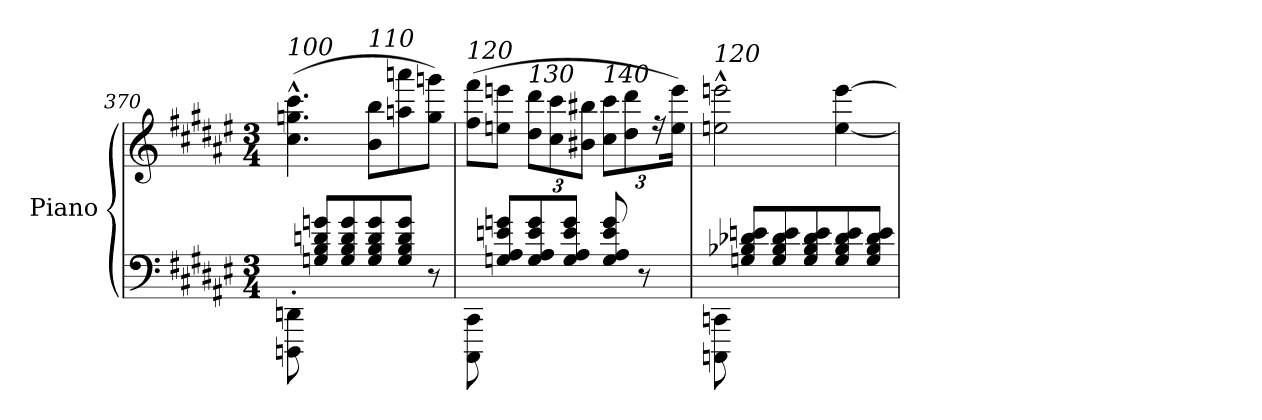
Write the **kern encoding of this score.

**kern	**kern
*part1	*part1
*staff2	*staff1
*I"Piano	*
*I'Pno	*
*clefF4	*clefG2
*k[f#c#g#d#a#e#]	*k[f#c#g#d#a#e#]
*M3/4	*M3/4
=370	=370
!	!LO:TX:a:i:t=100
8DDDn\' 8DDn\'	(>4.cc#\^^ 4.ggn\^^ 4.ccc#\^^
8Gn/ 8B/ 8dn/ 8gn/L	.
8G/ 8B/ 8d/ 8g/	.
!	!LO:TX:a:i:t=110
8G/ 8B/ 8d/ 8g/	8b\ 8bb\L
8G/ 8B/ 8d/ 8g/J	8aan\ 8aaan\
8r	8gg\ 8gggn\J)
=371	=371
!	!LO:TX:a:i:t=120
8CCC#\ 8CC#\	(>8ff#\ 8fff#\L
8Gn/ 8A#/ 8en/ 8gn/L	8een\ 8eeen\J
*	*Xbrackettup
!	!LO:TX:a:i:t=130
8G/ 8A#/ 8e/ 8g/	12dd#\ 12ddd#\L
.	12cc#\ 12ccc#\
8G/ 8A#/ 8e/ 8g/J	.
.	12b#X\ 12bb#X\J
!	!LO:TX:a:i:t=140
8G/ 8A#/ 8e/ 8g/	12cc#\ 12ccc#\L
.	12dd#\ 12ddd#\
8r	.
.	24r
.	24ee\ 24eee\Jk)
=372	=372
!	!LO:TX:a:i:t=120
8CCCn\ 8CCn\	2een\^^ 2eeen\^^
8Gn/ 8B-X/ 8d-X/ 8en/L	.
8G/ 8B-/ 8d-/ 8e/	.
8G/ 8B-/ 8d-/ 8e/	.
8G/ 8B-/ 8d-/ 8e/	[4ee\ [4eee\
8G/ 8B-/ 8d-/ 8e/J	.
=	=
*-	*-
